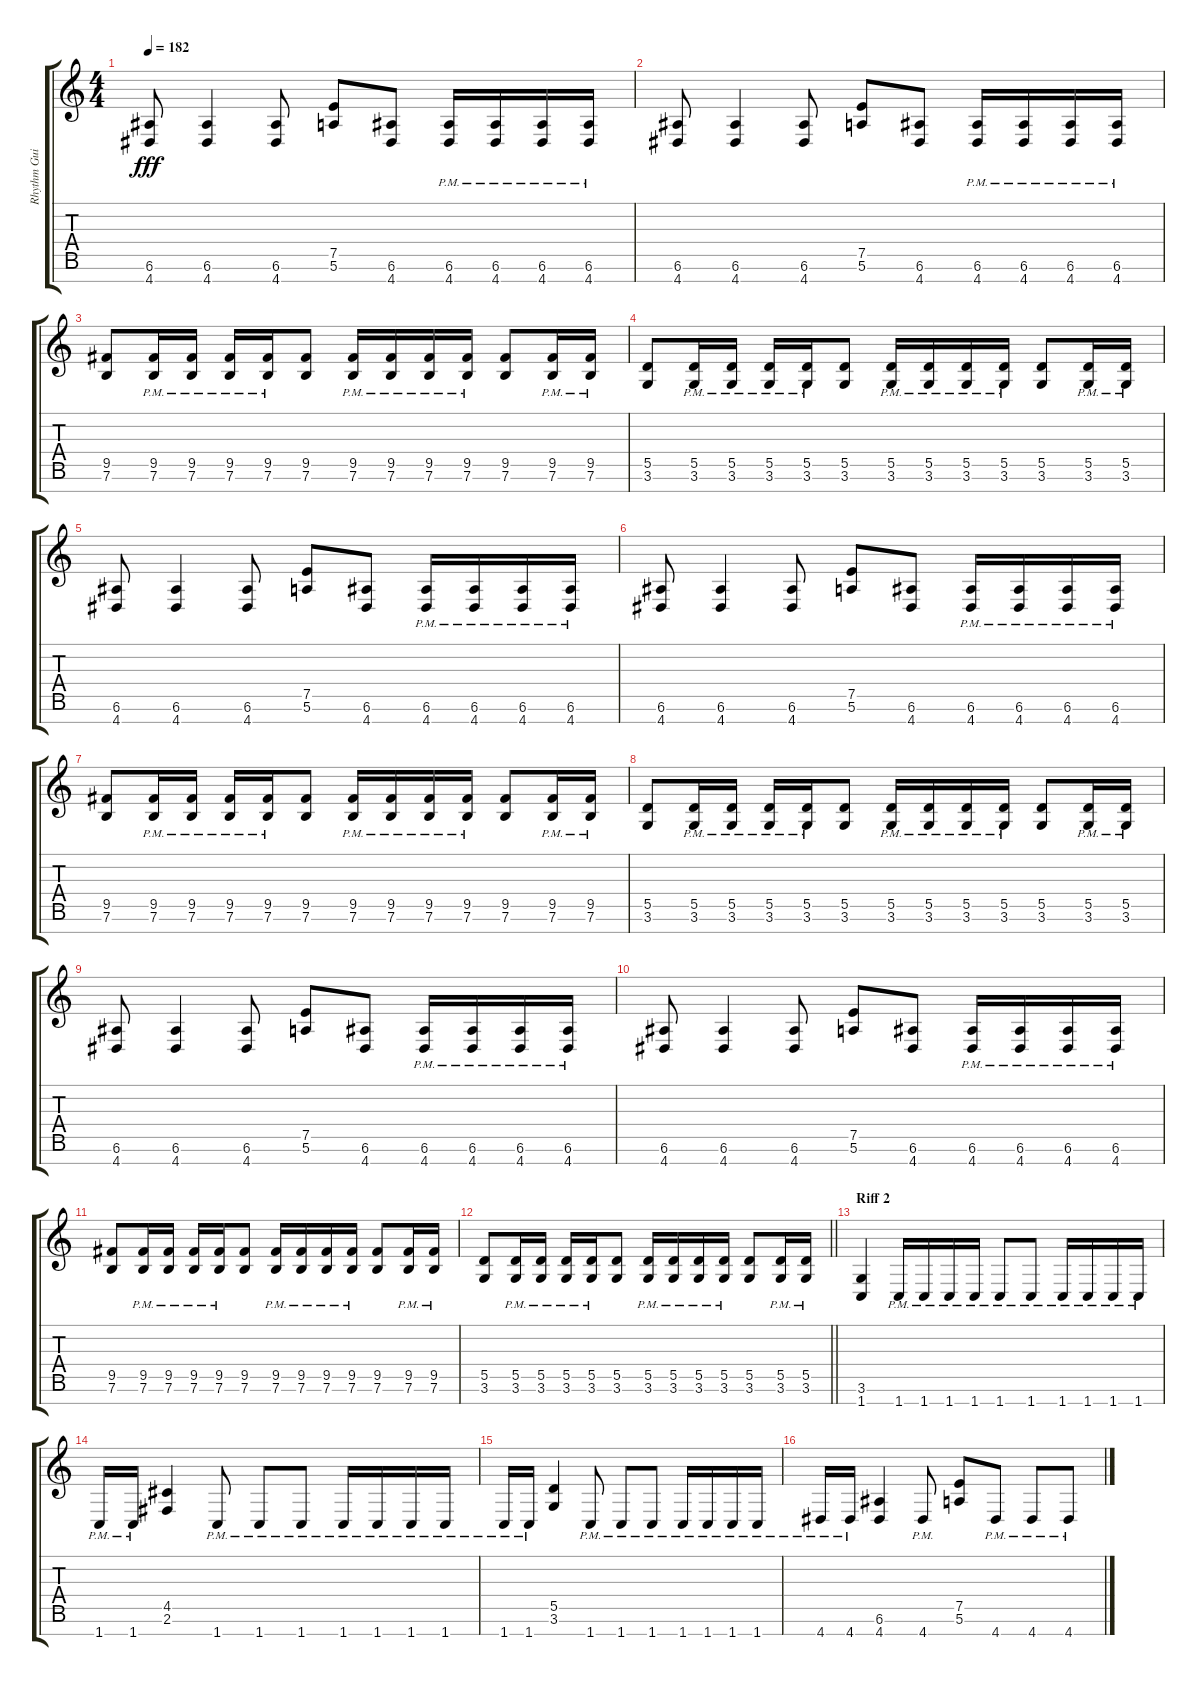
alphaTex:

\track ("Rhythm Guitar 1" "Rhythm Gui") {instrument distortionguitar}
\staff {score tabs}
\tuning (E4 B3 G3 D3 A2 E2 B1) {hide}
\ts (4 4)
\tempo 182
\clef g2
\ks c
(6.6 4.7).8{dy fff} (6.6 4.7).4 (6.6 4.7).8 (7.5 5.6).8 (6.6 4.7).8 (6.6{pm} 4.7{pm}).16 (6.6{pm} 4.7{pm}).16 (6.6{pm} 4.7{pm}).16 (6.6{pm} 4.7{pm}).16 |
(6.6 4.7).8 (6.6 4.7).4 (6.6 4.7).8 (7.5 5.6).8 (6.6 4.7).8 (6.6{pm} 4.7{pm}).16 (6.6{pm} 4.7{pm}).16 (6.6{pm} 4.7{pm}).16 (6.6{pm} 4.7{pm}).16 |
(9.5 7.6).8 (9.5{pm} 7.6{pm}).16 (9.5{pm} 7.6{pm}).16 (9.5{pm} 7.6{pm}).16 (9.5{pm} 7.6{pm}).16 (9.5 7.6).8 (9.5{pm} 7.6{pm}).16 (9.5{pm} 7.6{pm}).16 (9.5{pm} 7.6{pm}).16 (9.5{pm} 7.6{pm}).16 (9.5 7.6).8 (9.5{pm} 7.6{pm}).16 (9.5{pm} 7.6{pm}).16 |
(5.5 3.6).8 (5.5{pm} 3.6{pm}).16 (5.5{pm} 3.6{pm}).16 (5.5{pm} 3.6{pm}).16 (5.5{pm} 3.6{pm}).16 (5.5 3.6).8 (5.5{pm} 3.6{pm}).16 (5.5{pm} 3.6{pm}).16 (5.5{pm} 3.6{pm}).16 (5.5{pm} 3.6{pm}).16 (5.5 3.6).8 (5.5{pm} 3.6{pm}).16 (5.5{pm} 3.6{pm}).16 |
(6.6 4.7).8 (6.6 4.7).4 (6.6 4.7).8 (7.5 5.6).8 (6.6 4.7).8 (6.6{pm} 4.7{pm}).16 (6.6{pm} 4.7{pm}).16 (6.6{pm} 4.7{pm}).16 (6.6{pm} 4.7{pm}).16 |
(6.6 4.7).8 (6.6 4.7).4 (6.6 4.7).8 (7.5 5.6).8 (6.6 4.7).8 (6.6{pm} 4.7{pm}).16 (6.6{pm} 4.7{pm}).16 (6.6{pm} 4.7{pm}).16 (6.6{pm} 4.7{pm}).16 |
(9.5 7.6).8 (9.5{pm} 7.6{pm}).16 (9.5{pm} 7.6{pm}).16 (9.5{pm} 7.6{pm}).16 (9.5{pm} 7.6{pm}).16 (9.5 7.6).8 (9.5{pm} 7.6{pm}).16 (9.5{pm} 7.6{pm}).16 (9.5{pm} 7.6{pm}).16 (9.5{pm} 7.6{pm}).16 (9.5 7.6).8 (9.5{pm} 7.6{pm}).16 (9.5{pm} 7.6{pm}).16 |
(5.5 3.6).8 (5.5{pm} 3.6{pm}).16 (5.5{pm} 3.6{pm}).16 (5.5{pm} 3.6{pm}).16 (5.5{pm} 3.6{pm}).16 (5.5 3.6).8 (5.5{pm} 3.6{pm}).16 (5.5{pm} 3.6{pm}).16 (5.5{pm} 3.6{pm}).16 (5.5{pm} 3.6{pm}).16 (5.5 3.6).8 (5.5{pm} 3.6{pm}).16 (5.5{pm} 3.6{pm}).16 |
(6.6 4.7).8 (6.6 4.7).4 (6.6 4.7).8 (7.5 5.6).8 (6.6 4.7).8 (6.6{pm} 4.7{pm}).16 (6.6{pm} 4.7{pm}).16 (6.6{pm} 4.7{pm}).16 (6.6{pm} 4.7{pm}).16 |
(6.6 4.7).8 (6.6 4.7).4 (6.6 4.7).8 (7.5 5.6).8 (6.6 4.7).8 (6.6{pm} 4.7{pm}).16 (6.6{pm} 4.7{pm}).16 (6.6{pm} 4.7{pm}).16 (6.6{pm} 4.7{pm}).16 |
(9.5 7.6).8 (9.5{pm} 7.6{pm}).16 (9.5{pm} 7.6{pm}).16 (9.5{pm} 7.6{pm}).16 (9.5{pm} 7.6{pm}).16 (9.5 7.6).8 (9.5{pm} 7.6{pm}).16 (9.5{pm} 7.6{pm}).16 (9.5{pm} 7.6{pm}).16 (9.5{pm} 7.6{pm}).16 (9.5 7.6).8 (9.5{pm} 7.6{pm}).16 (9.5{pm} 7.6{pm}).16 |
\barLineRight lightlight
(5.5 3.6).8 (5.5{pm} 3.6{pm}).16 (5.5{pm} 3.6{pm}).16 (5.5{pm} 3.6{pm}).16 (5.5{pm} 3.6{pm}).16 (5.5 3.6).8 (5.5{pm} 3.6{pm}).16 (5.5{pm} 3.6{pm}).16 (5.5{pm} 3.6{pm}).16 (5.5{pm} 3.6{pm}).16 (5.5 3.6).8 (5.5{pm} 3.6{pm}).16 (5.5{pm} 3.6{pm}).16 |
\section ("" "Riff 2")
(3.6 1.7).4 1.7{pm}.16 1.7{pm}.16 1.7{pm}.16 1.7{pm}.16 1.7{pm}.8 1.7{pm}.8 1.7{pm}.16 1.7{pm}.16 1.7{pm}.16 1.7{pm}.16 |
1.7{pm}.16 1.7{pm}.16 (4.5 2.6).4 1.7{pm}.8 1.7{pm}.8 1.7{pm}.8 1.7{pm}.16 1.7{pm}.16 1.7{pm}.16 1.7{pm}.16 |
1.7{pm}.16 1.7{pm}.16 (5.5 3.6).4 1.7{pm}.8 1.7{pm}.8 1.7{pm}.8 1.7{pm}.16 1.7{pm}.16 1.7{pm}.16 1.7{pm}.16 |
4.7{pm}.16 4.7{pm}.16 (6.6 4.7).4 4.7{pm}.8 (7.5 5.6).8 4.7{pm}.8 4.7{pm}.8 4.7{pm}.8
